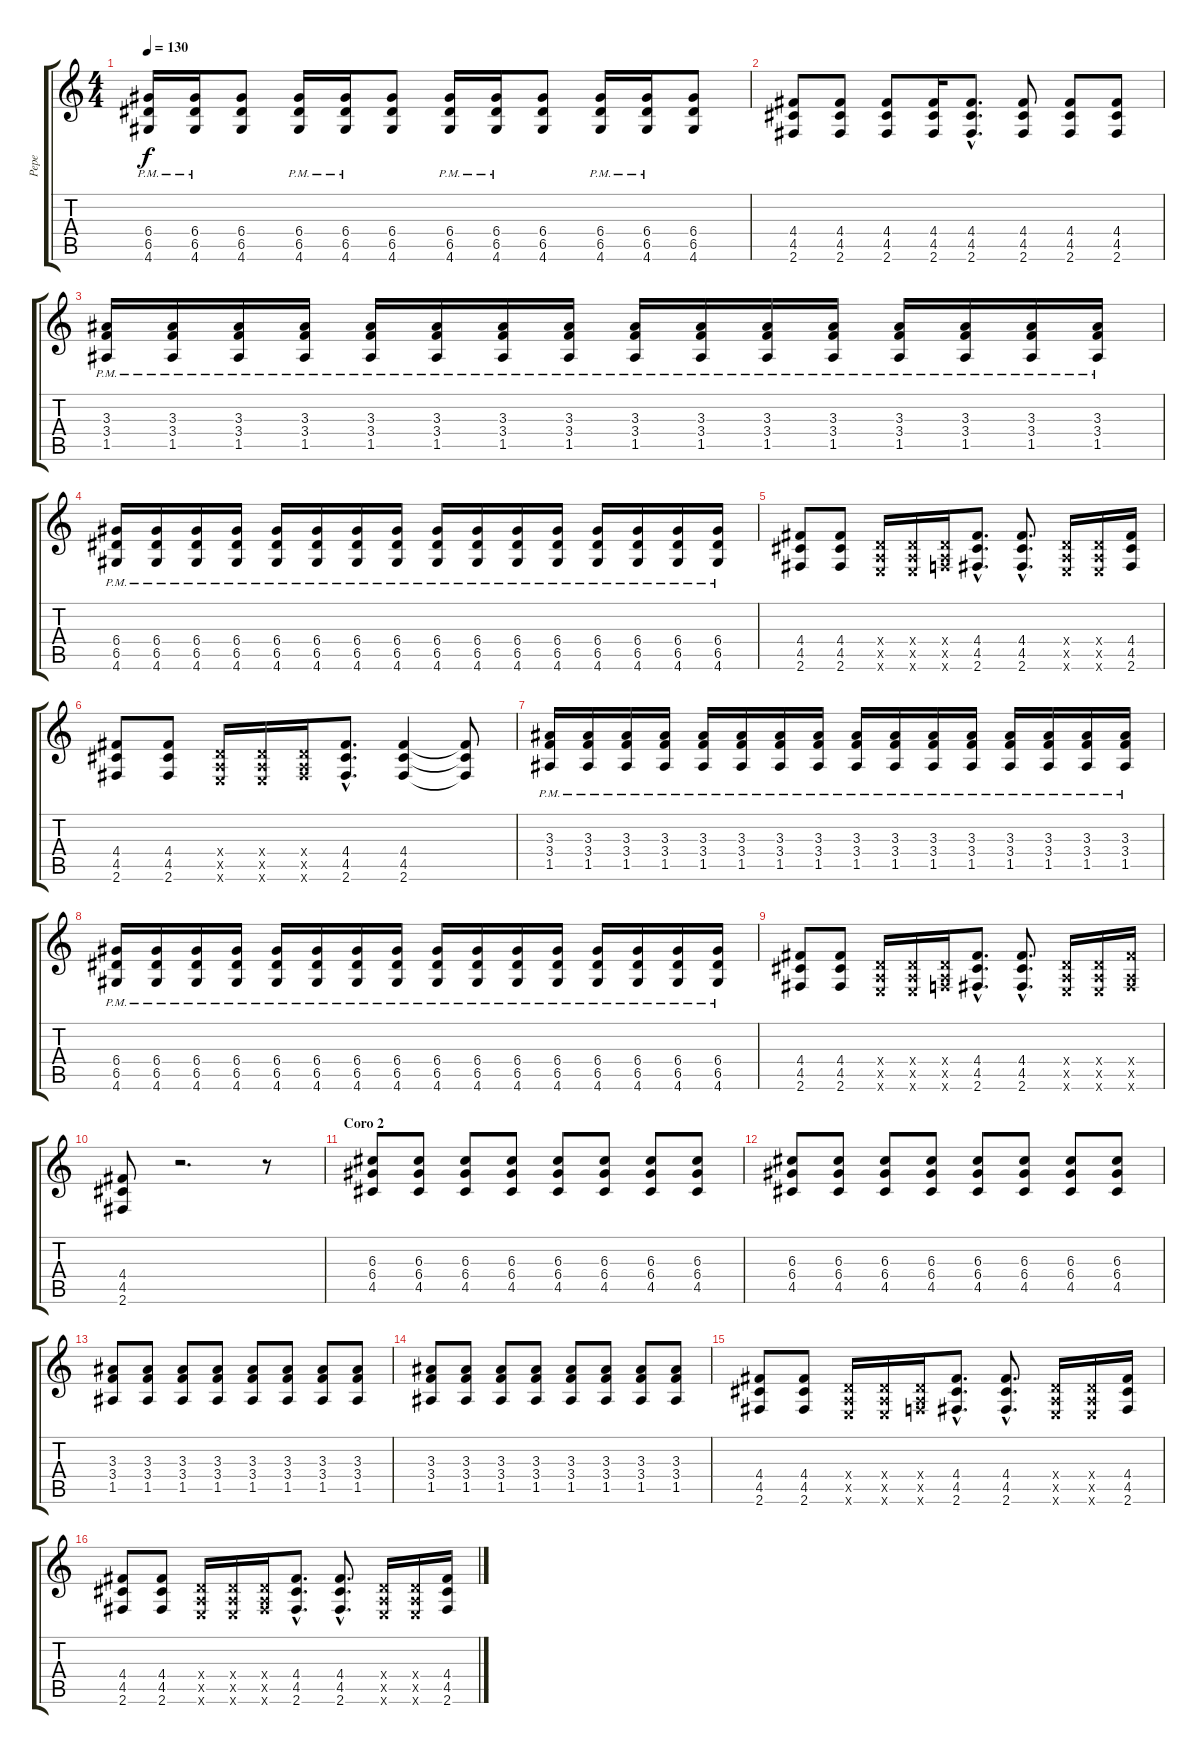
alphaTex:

\track ("Pepe" "Pepe") {instrument distortionguitar}
\staff {score tabs}
\tuning (E4 B3 G3 D3 A2 E2) {hide}
\ts (4 4)
\tempo 130
\clef g2
\ks c
(6.4{pm} 6.5{pm} 4.6{pm}).16{dy f} (6.4{pm} 6.5{pm} 4.6{pm}).16 (6.4 6.5 4.6).8 (6.4{pm} 6.5{pm} 4.6{pm}).16 (6.4{pm} 6.5{pm} 4.6{pm}).16 (6.4 6.5 4.6).8 (6.4{pm} 6.5{pm} 4.6{pm}).16 (6.4{pm} 6.5{pm} 4.6{pm}).16 (6.4 6.5 4.6).8 (6.4{pm} 6.5{pm} 4.6{pm}).16 (6.4{pm} 6.5{pm} 4.6{pm}).16 (6.4 6.5 4.6).8 |
(4.4 4.5 2.6).8 (4.4 4.5 2.6).8 (4.4 4.5 2.6).8 (4.4 4.5 2.6).16 (4.4{hac} 4.5{hac} 2.6{hac}).8{d} (4.4 4.5 2.6).8 (4.4 4.5 2.6).8 (4.4 4.5 2.6).8 |
(3.3{pm} 3.4{pm} 1.5{pm}).16 (3.3{pm} 3.4{pm} 1.5{pm}).16 (3.3{pm} 3.4{pm} 1.5{pm}).16 (3.3{pm} 3.4{pm} 1.5{pm}).16 (3.3{pm} 3.4{pm} 1.5{pm}).16 (3.3{pm} 3.4{pm} 1.5{pm}).16 (3.3{pm} 3.4{pm} 1.5{pm}).16 (3.3{pm} 3.4{pm} 1.5{pm}).16 (3.3{pm} 3.4{pm} 1.5{pm}).16 (3.3{pm} 3.4{pm} 1.5{pm}).16 (3.3{pm} 3.4{pm} 1.5{pm}).16 (3.3{pm} 3.4{pm} 1.5{pm}).16 (3.3{pm} 3.4{pm} 1.5{pm}).16 (3.3{pm} 3.4{pm} 1.5{pm}).16 (3.3{pm} 3.4{pm} 1.5{pm}).16 (3.3{pm} 3.4{pm} 1.5{pm}).16 |
(6.4{pm} 6.5{pm} 4.6{pm}).16 (6.4{pm} 6.5{pm} 4.6{pm}).16 (6.4{pm} 6.5{pm} 4.6{pm}).16 (6.4{pm} 6.5{pm} 4.6{pm}).16 (6.4{pm} 6.5{pm} 4.6{pm}).16 (6.4{pm} 6.5{pm} 4.6{pm}).16 (6.4{pm} 6.5{pm} 4.6{pm}).16 (6.4{pm} 6.5{pm} 4.6{pm}).16 (6.4{pm} 6.5{pm} 4.6{pm}).16 (6.4{pm} 6.5{pm} 4.6{pm}).16 (6.4{pm} 6.5{pm} 4.6{pm}).16 (6.4{pm} 6.5{pm} 4.6{pm}).16 (6.4{pm} 6.5{pm} 4.6{pm}).16 (6.4{pm} 6.5{pm} 4.6{pm}).16 (6.4{pm} 6.5{pm} 4.6{pm}).16 (6.4{pm} 6.5{pm} 4.6{pm}).16 |
(4.4 4.5 2.6).8 (4.4 4.5 2.6).8 (0.4{x} 0.5{x} 0.6{x}).16 (0.4{x} 0.5{x} 0.6{x}).16 (0.4{x} 0.5{x} 1.6{x}).16 (4.4{hac} 4.5{hac} 2.6{hac}).8{d} (4.4{hac} 4.5{hac} 2.6{hac}).8{d} (0.4{x} 0.5{x} 0.6{x}).16 (0.4{x} 0.5{x} 0.6{x}).16 (4.4 4.5 2.6).16 |
(4.4 4.5 2.6).8 (4.4 4.5 2.6).8 (0.4{x} 0.5{x} 0.6{x}).16 (0.4{x} 0.5{x} 0.6{x}).16 (0.4{x} 0.5{x} 2.6{x}).16 (4.4{hac} 4.5{hac} 2.6{hac}).8{d} (4.4 4.5 2.6).4 (4.4{t} 4.5{t} 2.6{t}).8 |
(3.3{pm} 3.4{pm} 1.5{pm}).16 (3.3{pm} 3.4{pm} 1.5{pm}).16 (3.3{pm} 3.4{pm} 1.5{pm}).16 (3.3{pm} 3.4{pm} 1.5{pm}).16 (3.3{pm} 3.4{pm} 1.5{pm}).16 (3.3{pm} 3.4{pm} 1.5{pm}).16 (3.3{pm} 3.4{pm} 1.5{pm}).16 (3.3{pm} 3.4{pm} 1.5{pm}).16 (3.3{pm} 3.4{pm} 1.5{pm}).16 (3.3{pm} 3.4{pm} 1.5{pm}).16 (3.3{pm} 3.4{pm} 1.5{pm}).16 (3.3{pm} 3.4{pm} 1.5{pm}).16 (3.3{pm} 3.4{pm} 1.5{pm}).16 (3.3{pm} 3.4{pm} 1.5{pm}).16 (3.3{pm} 3.4{pm} 1.5{pm}).16 (3.3{pm} 3.4{pm} 1.5{pm}).16 |
(6.4{pm} 6.5{pm} 4.6{pm}).16 (6.4{pm} 6.5{pm} 4.6{pm}).16 (6.4{pm} 6.5{pm} 4.6{pm}).16 (6.4{pm} 6.5{pm} 4.6{pm}).16 (6.4{pm} 6.5{pm} 4.6{pm}).16 (6.4{pm} 6.5{pm} 4.6{pm}).16 (6.4{pm} 6.5{pm} 4.6{pm}).16 (6.4{pm} 6.5{pm} 4.6{pm}).16 (6.4{pm} 6.5{pm} 4.6{pm}).16 (6.4{pm} 6.5{pm} 4.6{pm}).16 (6.4{pm} 6.5{pm} 4.6{pm}).16 (6.4{pm} 6.5{pm} 4.6{pm}).16 (6.4{pm} 6.5{pm} 4.6{pm}).16 (6.4{pm} 6.5{pm} 4.6{pm}).16 (6.4{pm} 6.5{pm} 4.6{pm}).16 (6.4{pm} 6.5{pm} 4.6{pm}).16 |
(4.4 4.5 2.6).8 (4.4 4.5 2.6).8 (0.4{x} 0.5{x} 0.6{x}).16 (0.4{x} 0.5{x} 0.6{x}).16 (0.4{x} 0.5{x} 1.6{x}).16 (4.4{hac} 4.5{hac} 2.6{hac}).8{d} (4.4{hac} 4.5{hac} 2.6{hac}).8{d} (0.4{x} 0.5{x} 0.6{x}).16 (0.4{x} 0.5{x} 0.6{x}).16 (4.4{x} 0.5{x} 2.6{x}).16 |
(4.4 4.5 2.6).8 r.2{d} r.8 |
\section ("" "Coro 2")
(6.3 6.4 4.5).8{volume 10} (6.3 6.4 4.5).8 (6.3 6.4 4.5).8 (6.3 6.4 4.5).8 (6.3 6.4 4.5).8 (6.3 6.4 4.5).8 (6.3 6.4 4.5).8 (6.3 6.4 4.5).8 |
(6.3 6.4 4.5).8 (6.3 6.4 4.5).8 (6.3 6.4 4.5).8 (6.3 6.4 4.5).8 (6.3 6.4 4.5).8 (6.3 6.4 4.5).8 (6.3 6.4 4.5).8 (6.3 6.4 4.5).8 |
(3.3 3.4 1.5).8 (3.3 3.4 1.5).8 (3.3 3.4 1.5).8 (3.3 3.4 1.5).8 (3.3 3.4 1.5).8 (3.3 3.4 1.5).8 (3.3 3.4 1.5).8 (3.3 3.4 1.5).8 |
(3.3 3.4 1.5).8 (3.3 3.4 1.5).8 (3.3 3.4 1.5).8 (3.3 3.4 1.5).8 (3.3 3.4 1.5).8 (3.3 3.4 1.5).8 (3.3 3.4 1.5).8 (3.3 3.4 1.5).8 |
(4.4 4.5 2.6).8 (4.4 4.5 2.6).8 (0.4{x} 0.5{x} 0.6{x}).16 (0.4{x} 0.5{x} 0.6{x}).16 (0.4{x} 0.5{x} 1.6{x}).16 (4.4{hac} 4.5{hac} 2.6{hac}).8{d} (4.4{hac} 4.5{hac} 2.6{hac}).8{d} (0.4{x} 0.5{x} 0.6{x}).16 (0.4{x} 0.5{x} 0.6{x}).16 (4.4 4.5 2.6).16 |
(4.4 4.5 2.6).8 (4.4 4.5 2.6).8 (0.4{x} 0.5{x} 0.6{x}).16 (0.4{x} 0.5{x} 0.6{x}).16 (0.4{x} 0.5{x} 2.6{x}).16 (4.4{hac} 4.5{hac} 2.6{hac}).8{d} (4.4{hac} 4.5{hac} 2.6{hac}).8{d} (0.4{x} 0.5{x} 0.6{x}).16 (0.4{x} 0.5{x} 0.6{x}).16 (4.4 4.5 2.6).16
